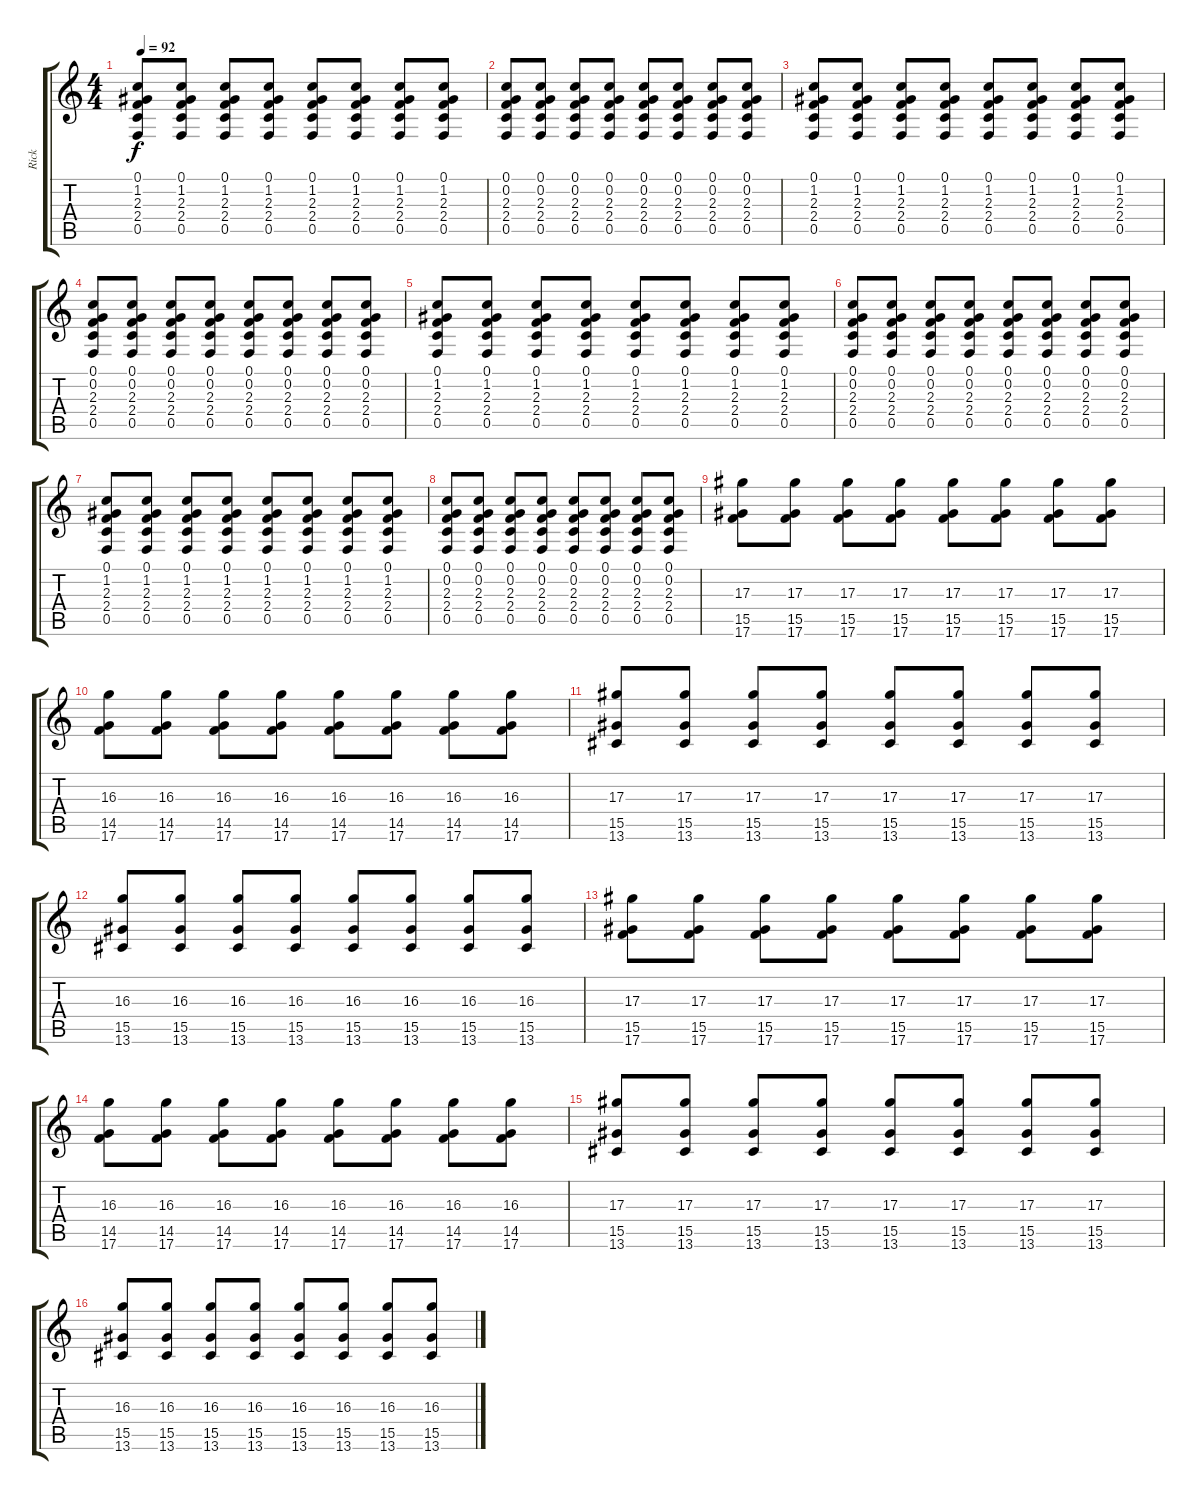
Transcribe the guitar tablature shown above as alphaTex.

\track ("Rick" "Rick") {instrument electricguitarjazz}
\staff {score tabs}
\tuning (C4 G3 Eb3 Bb2 F2 C2) {hide}
\ts (4 4)
\tempo 92
\clef g2
\ks c
(0.1 1.2 2.3 2.4 0.5).8{dy f} (0.1 1.2 2.3 2.4 0.5).8 (0.1 1.2 2.3 2.4 0.5).8 (0.1 1.2 2.3 2.4 0.5).8 (0.1 1.2 2.3 2.4 0.5).8 (0.1 1.2 2.3 2.4 0.5).8 (0.1 1.2 2.3 2.4 0.5).8 (0.1 1.2 2.3 2.4 0.5).8 |
(0.1 0.2 2.3 2.4 0.5).8 (0.1 0.2 2.3 2.4 0.5).8 (0.1 0.2 2.3 2.4 0.5).8 (0.1 0.2 2.3 2.4 0.5).8 (0.1 0.2 2.3 2.4 0.5).8 (0.1 0.2 2.3 2.4 0.5).8 (0.1 0.2 2.3 2.4 0.5).8 (0.1 0.2 2.3 2.4 0.5).8 |
(0.1 1.2 2.3 2.4 0.5).8 (0.1 1.2 2.3 2.4 0.5).8 (0.1 1.2 2.3 2.4 0.5).8 (0.1 1.2 2.3 2.4 0.5).8 (0.1 1.2 2.3 2.4 0.5).8 (0.1 1.2 2.3 2.4 0.5).8 (0.1 1.2 2.3 2.4 0.5).8 (0.1 1.2 2.3 2.4 0.5).8 |
(0.1 0.2 2.3 2.4 0.5).8 (0.1 0.2 2.3 2.4 0.5).8 (0.1 0.2 2.3 2.4 0.5).8 (0.1 0.2 2.3 2.4 0.5).8 (0.1 0.2 2.3 2.4 0.5).8 (0.1 0.2 2.3 2.4 0.5).8 (0.1 0.2 2.3 2.4 0.5).8 (0.1 0.2 2.3 2.4 0.5).8 |
(0.1 1.2 2.3 2.4 0.5).8 (0.1 1.2 2.3 2.4 0.5).8 (0.1 1.2 2.3 2.4 0.5).8 (0.1 1.2 2.3 2.4 0.5).8 (0.1 1.2 2.3 2.4 0.5).8 (0.1 1.2 2.3 2.4 0.5).8 (0.1 1.2 2.3 2.4 0.5).8 (0.1 1.2 2.3 2.4 0.5).8 |
(0.1 0.2 2.3 2.4 0.5).8 (0.1 0.2 2.3 2.4 0.5).8 (0.1 0.2 2.3 2.4 0.5).8 (0.1 0.2 2.3 2.4 0.5).8 (0.1 0.2 2.3 2.4 0.5).8 (0.1 0.2 2.3 2.4 0.5).8 (0.1 0.2 2.3 2.4 0.5).8 (0.1 0.2 2.3 2.4 0.5).8 |
(0.1 1.2 2.3 2.4 0.5).8 (0.1 1.2 2.3 2.4 0.5).8 (0.1 1.2 2.3 2.4 0.5).8 (0.1 1.2 2.3 2.4 0.5).8 (0.1 1.2 2.3 2.4 0.5).8 (0.1 1.2 2.3 2.4 0.5).8 (0.1 1.2 2.3 2.4 0.5).8 (0.1 1.2 2.3 2.4 0.5).8 |
(0.1 0.2 2.3 2.4 0.5).8 (0.1 0.2 2.3 2.4 0.5).8 (0.1 0.2 2.3 2.4 0.5).8 (0.1 0.2 2.3 2.4 0.5).8 (0.1 0.2 2.3 2.4 0.5).8 (0.1 0.2 2.3 2.4 0.5).8 (0.1 0.2 2.3 2.4 0.5).8 (0.1 0.2 2.3 2.4 0.5).8 |
(17.3 15.5 17.6).8 (17.3 15.5 17.6).8 (17.3 15.5 17.6).8 (17.3 15.5 17.6).8 (17.3 15.5 17.6).8 (17.3 15.5 17.6).8 (17.3 15.5 17.6).8 (17.3 15.5 17.6).8 |
(16.3 14.5 17.6).8 (16.3 14.5 17.6).8 (16.3 14.5 17.6).8 (16.3 14.5 17.6).8 (16.3 14.5 17.6).8 (16.3 14.5 17.6).8 (16.3 14.5 17.6).8 (16.3 14.5 17.6).8 |
(17.3 15.5 13.6).8 (17.3 15.5 13.6).8 (17.3 15.5 13.6).8 (17.3 15.5 13.6).8 (17.3 15.5 13.6).8 (17.3 15.5 13.6).8 (17.3 15.5 13.6).8 (17.3 15.5 13.6).8 |
(16.3 15.5 13.6).8 (16.3 15.5 13.6).8 (16.3 15.5 13.6).8 (16.3 15.5 13.6).8 (16.3 15.5 13.6).8 (16.3 15.5 13.6).8 (16.3 15.5 13.6).8 (16.3 15.5 13.6).8 |
(17.3 15.5 17.6).8 (17.3 15.5 17.6).8 (17.3 15.5 17.6).8 (17.3 15.5 17.6).8 (17.3 15.5 17.6).8 (17.3 15.5 17.6).8 (17.3 15.5 17.6).8 (17.3 15.5 17.6).8 |
(16.3 14.5 17.6).8 (16.3 14.5 17.6).8 (16.3 14.5 17.6).8 (16.3 14.5 17.6).8 (16.3 14.5 17.6).8 (16.3 14.5 17.6).8 (16.3 14.5 17.6).8 (16.3 14.5 17.6).8 |
(17.3 15.5 13.6).8 (17.3 15.5 13.6).8 (17.3 15.5 13.6).8 (17.3 15.5 13.6).8 (17.3 15.5 13.6).8 (17.3 15.5 13.6).8 (17.3 15.5 13.6).8 (17.3 15.5 13.6).8 |
(16.3 15.5 13.6).8 (16.3 15.5 13.6).8 (16.3 15.5 13.6).8 (16.3 15.5 13.6).8 (16.3 15.5 13.6).8 (16.3 15.5 13.6).8 (16.3 15.5 13.6).8 (16.3 15.5 13.6).8
